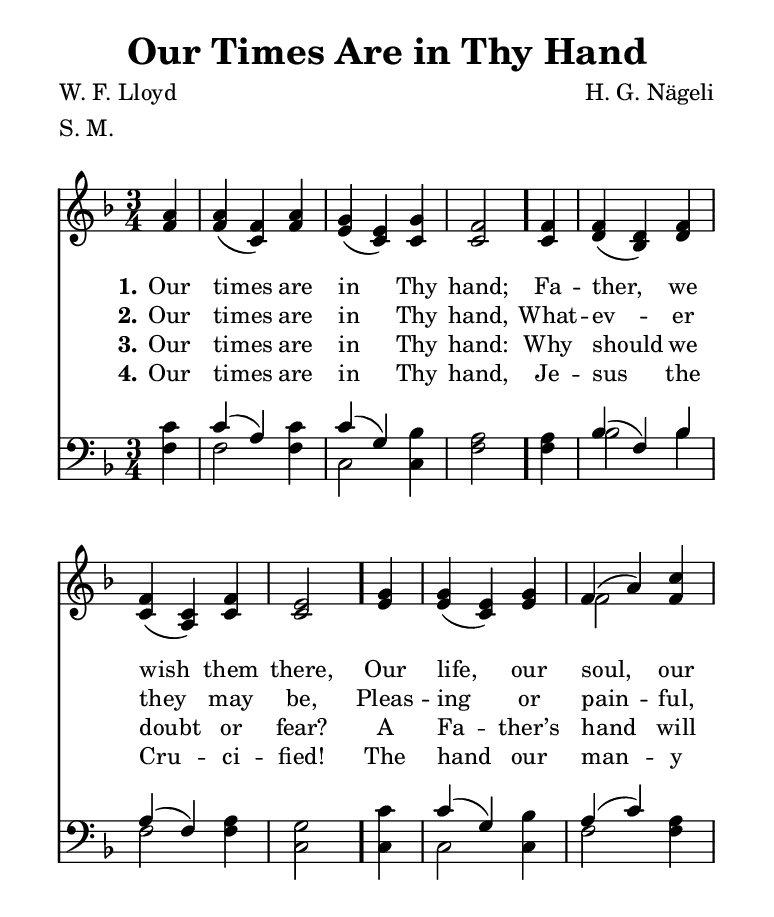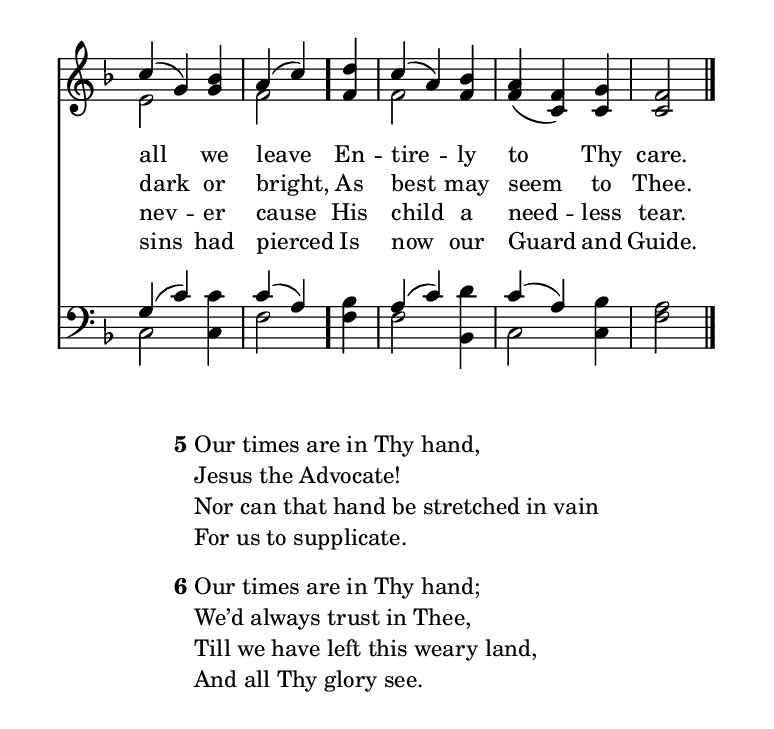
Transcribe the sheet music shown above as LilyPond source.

\include "common/global.ily"
\paper {
  \include "common/paper.ily"
  ragged-bottom = ##t
}

\header{
  hymnnumber = "257"
  title = "Our Times Are in Thy Hand"
  tunename = "Dennis" % from Metrical Index of Tunes
  meter = "S. M." % from Metrical Index of Tunes
  poet = "W. F. Lloyd"
  composer = "H. G. Nägeli"
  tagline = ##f
}

global = {
  \include "common/overrides.ily"
  \override Staff.TimeSignature.style = #'numbered
  \time 3/4
  \override Score.MetronomeMark.transparent = ##t % hide all fermata changes too
  \tempo 4=80
  \key f \major
  \partial 4
  \autoBeamOff
}

notesSoprano = {
\global
\relative c'' {

  a4 | a( f) a | g( e) g | f2
  f4 | f( d) f | f( c) f | e2 \eogbreak
  g4 | g( e) g | f( a) c | c( g) bes | a( c)
  d4 | c( a) bes | a( f) g | f2 \eogbreak

  \bar "|."

}
}

notesAlto = {
\global
\relative e' {

  f4 | f( c) f | e( c) c | c2
  c4 | d( bes) d | c( a) c | c2
  e4 | e( c) e | f2 f4 | e2 g4 | f2
  f4 | f2 f4 | f( c) c | c2

}
}

notesTenor = {
\global
\relative a {

  c4 | c( a) c | c( g) bes | a2
  a4 | bes( f) bes | a( f) a | g2
  c4 | c( g) bes | a( c) a | g( c) c | c( a)
  bes4 | a( c) d | c( a) bes | a2

}
}

notesBass = {
\global
\relative f {

  f4 | f2 f4 | c2 c4 | f2
  f4 | bes2 bes4 | f2 f4 | c2
  c4 | c2 c4 | f2 f4 | c2 c4 | f2
  f4 | f2 bes,4 | c2 c4 | f2

}
}

wordsA = \lyricmode {
\set stanza = "1."

Our times are in Thy hand; \bar "."
Fa -- ther, we wish them there, \bar "."
Our life, our soul, our all we leave \bar "."
En -- tire -- ly to Thy care. \bar "."

}

wordsB = \lyricmode {
\set stanza = "2."

Our times are in Thy hand,
What -- ev -- er they may be,
Pleas -- ing or pain -- ful, dark or bright,
As best may seem to Thee.

}

wordsC = \lyricmode {
\set stanza = "3."

Our times are in Thy hand:
Why should we doubt or fear?
A Fa -- ther’s hand will nev -- er cause
His child a need -- less tear.

}

wordsD = \lyricmode {
\set stanza = "4."

Our times are in Thy hand,
Je -- sus the Cru -- ci -- fied!
The hand our man -- y sins had pierced
Is now our Guard and Guide.

}

wordsE = \markuplist {

\line { Our times are in Thy hand, }
\line { Jesus the Advocate! }
\line { Nor can that hand be stretched in vain }
\line { For us to supplicate. }

}

wordsF = \markuplist {

\line { Our times are in Thy hand; }
\line { We’d always trust in Thee, }
\line { Till we have left this weary land, }
\line { And all Thy glory see. }

}

\score {
  \context ChoirStaff <<
    \context Staff = upper <<
      \set Staff.autoBeaming = ##f
      \set ChoirStaff.systemStartDelimiter = #'SystemStartBar
      \set ChoirStaff.printPartCombineTexts = ##f
      \partcombine #'(2 . 9) \notesSoprano \notesAlto
      \context NullVoice = sopranos { \voiceOne << \notesSoprano >> }
      \context NullVoice = altos { \voiceTwo << \notesAlto >> }
      \context Lyrics = one   \lyricsto sopranos \wordsA
      \context Lyrics = two   \lyricsto sopranos \wordsB
      \context Lyrics = three \lyricsto sopranos \wordsC
      \context Lyrics = four  \lyricsto sopranos \wordsD
    >>
    \context Staff = men <<
      \set Staff.autoBeaming = ##f
      \clef bass
      \set ChoirStaff.printPartCombineTexts = ##f
      \partcombine #'(2 . 9) \notesTenor \notesBass
      \context NullVoice = tenors { \voiceOne << \notesTenor >> }
      \context NullVoice = basses { \voiceTwo << \notesBass >> }
    >>
  >>
  \layout {
    \include "common/layout.ily"
  }
  \midi{
    \include "common/midi.ily"
  }
}

\noPageBreak

\markup { \fill-line { \column {
  \line{ \bold 5 \column { \wordsE } } \combine \null \vspace #0.4
  \line{ \bold 6 \column { \wordsF } } \combine \null \vspace #0.4
} } }

\version "2.19.49"  % necessary for upgrading to future LilyPond versions.

% vi:set et ts=2 sw=2 ai nocindent syntax=lilypond:
